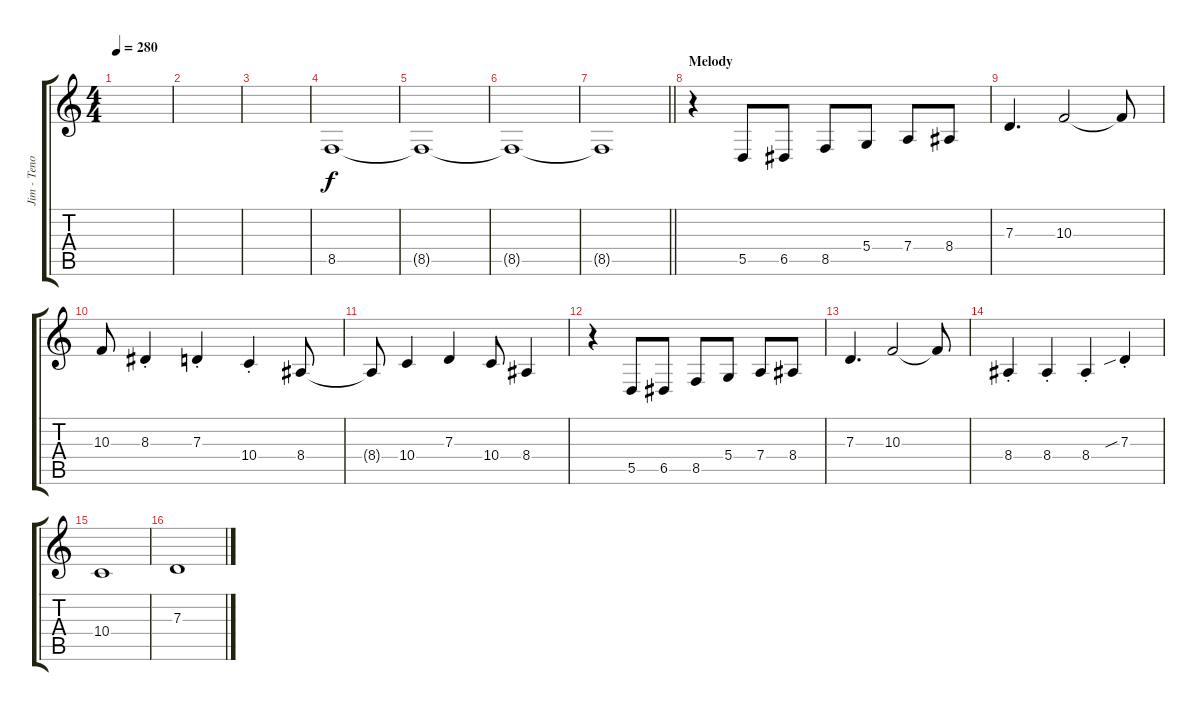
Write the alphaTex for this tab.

\track ("Jim - Tenor Sax" "Jim - Teno") {instrument tenorsax}
\staff {score tabs}
\tuning (E4 B3 G3 D3 A2 E2) {hide}
\ts (4 4)
\tempo 280
\clef g2
\ks c
|
|
|
8.5.1{volume 14} |
8.5{t}.1 |
8.5{t}.1 |
\barLineRight lightlight
8.5{t}.1 |
\section ("" "Melody")
r.4 5.5.8 6.5.8 8.5.8 5.4.8 7.4.8 8.4.8 |
7.3.4{d} 10.3.2 10.3{t}.8 |
10.3.8 8.3{st}.4 7.3{st}.4 10.4{st}.4 8.4.8 |
8.4{t}.8 10.4.4 7.3.4 10.4.8 8.4.4 |
r.4 5.5.8 6.5.8 8.5.8 5.4.8 7.4.8 8.4.8 |
7.3.4{d} 10.3.2 10.3{t}.8 |
8.4{st}.4 8.4{st}.4 8.4{st}.4 7.3{sib st}.4 |
10.4.1 |
7.3.1
